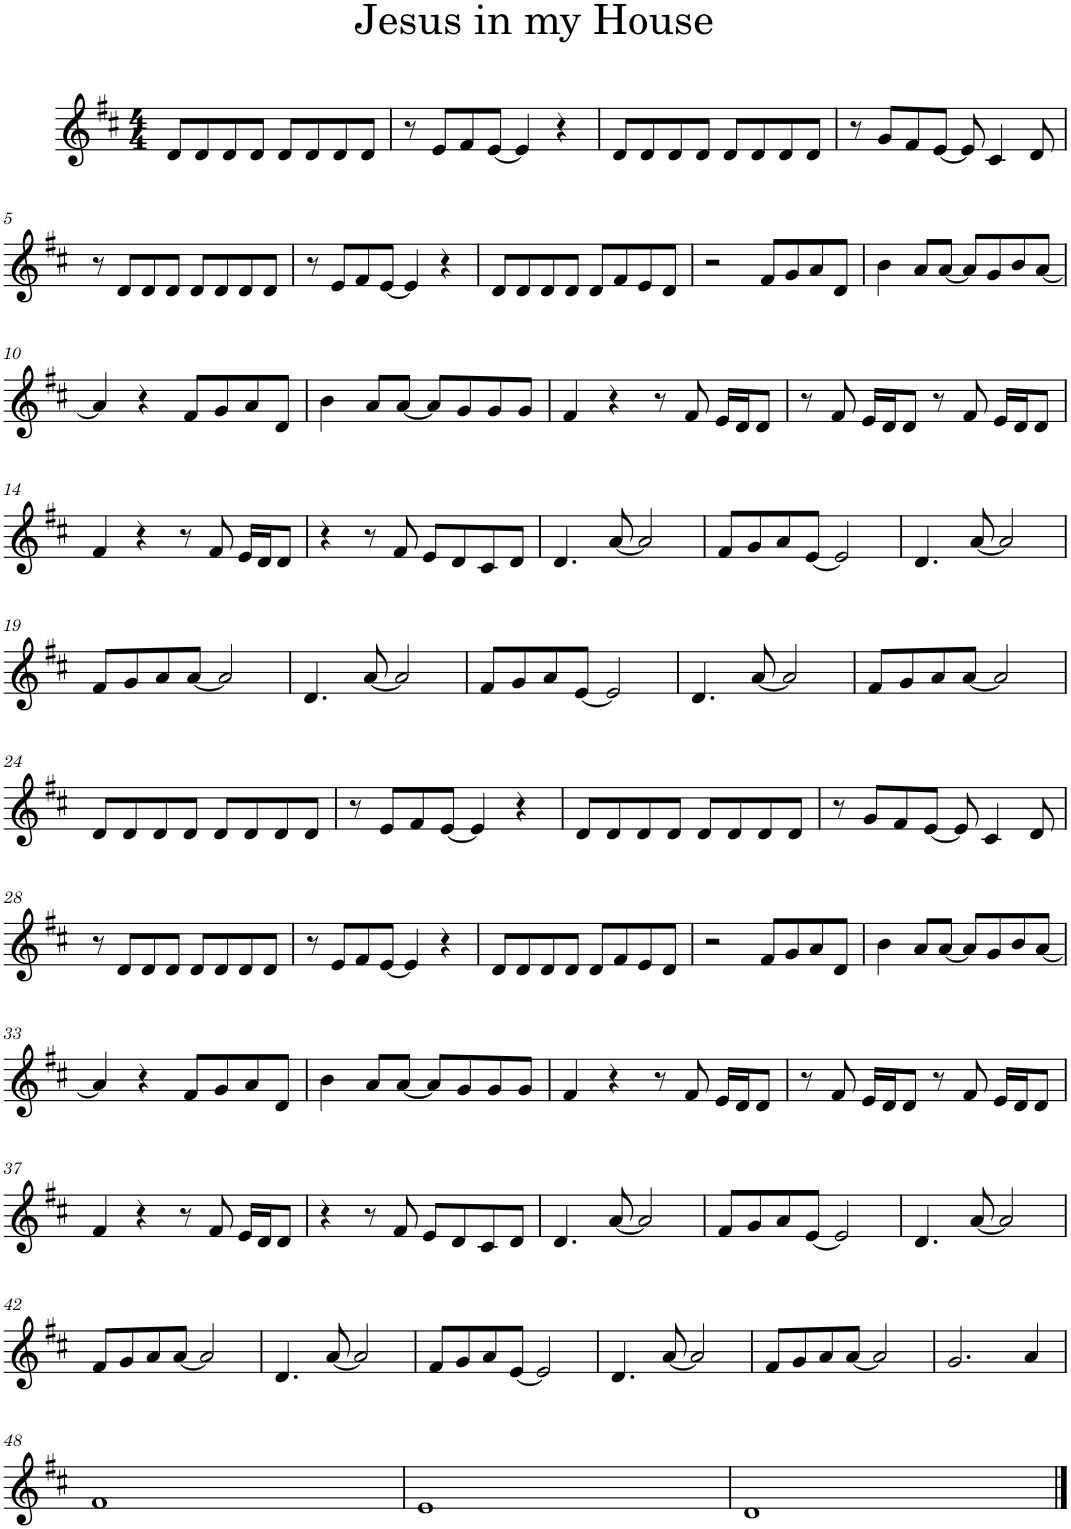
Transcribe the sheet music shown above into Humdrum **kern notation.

**kern
*part1
*staff1
*I"Trompete
*I'Trp.
*clefG2
*Trd1c2
*k[f#c#]
*M4/4
=1
8d/L
8d/
8d/
8d/J
8d/L
8d/
8d/
!LO:TX:a:t=Jesus in my House
8d/J
=2
8r
8e/L
8f#/
[8e/J
4e/]
4r
=3
8d/L
8d/
8d/
8d/J
8d/L
8d/
8d/
8d/J
=4
8r
8g/L
8f#/
[8e/J
8e/]
4c#/
8d/
!!LO:LB:g=z
=5
8r
8d/L
8d/
8d/J
8d/L
8d/
8d/
8d/J
=6
8r
8e/L
8f#/
[8e/J
4e/]
4r
=7
8d/L
8d/
8d/
8d/J
8d/L
8f#/
8e/
8d/J
=8
2r
8f#/L
8g/
8a/
8d/J
=9
4b\
8a/L
[8a/J
8a/L]
8g/
8b/
[8a/J
!!LO:LB:g=z
=10
4a/]
4r
8f#/L
8g/
8a/
8d/J
=11
4b\
8a/L
[8a/J
8a/L]
8g/
8g/
8g/J
=12
4f#/
4r
8r
8f#/
16e/LL
16d/J
8d/J
=13
8r
8f#/
16e/LL
16d/J
8d/J
8r
8f#/
16e/LL
16d/J
8d/J
!!LO:LB:g=z
=14
4f#/
4r
8r
8f#/
16e/LL
16d/J
8d/J
=15
4r
8r
8f#/
8e/L
8d/
8c#/
8d/J
=16
4.d/
[8a/
2a/]
=17
8f#/L
8g/
8a/
[8e/J
2e/]
=18
4.d/
[8a/
2a/]
!!LO:LB:g=z
=19
8f#/L
8g/
8a/
[8a/J
2a/]
=20
4.d/
[8a/
2a/]
=21
8f#/L
8g/
8a/
[8e/J
2e/]
=22
4.d/
[8a/
2a/]
=23
8f#/L
8g/
8a/
[8a/J
2a/]
!!LO:LB:g=z
=24
8d/L
8d/
8d/
8d/J
8d/L
8d/
8d/
8d/J
=25
8r
8e/L
8f#/
[8e/J
4e/]
4r
=26
8d/L
8d/
8d/
8d/J
8d/L
8d/
8d/
8d/J
=27
8r
8g/L
8f#/
[8e/J
8e/]
4c#/
8d/
!!LO:LB:g=z
=28
8r
8d/L
8d/
8d/J
8d/L
8d/
8d/
8d/J
=29
8r
8e/L
8f#/
[8e/J
4e/]
4r
=30
8d/L
8d/
8d/
8d/J
8d/L
8f#/
8e/
8d/J
=31
2r
8f#/L
8g/
8a/
8d/J
=32
4b\
8a/L
[8a/J
8a/L]
8g/
8b/
[8a/J
!!LO:LB:g=z
=33
4a/]
4r
8f#/L
8g/
8a/
8d/J
=34
4b\
8a/L
[8a/J
8a/L]
8g/
8g/
8g/J
=35
4f#/
4r
8r
8f#/
16e/LL
16d/J
8d/J
=36
8r
8f#/
16e/LL
16d/J
8d/J
8r
8f#/
16e/LL
16d/J
8d/J
!!LO:LB:g=z
=37
4f#/
4r
8r
8f#/
16e/LL
16d/J
8d/J
=38
4r
8r
8f#/
8e/L
8d/
8c#/
8d/J
=39
4.d/
[8a/
2a/]
=40
8f#/L
8g/
8a/
[8e/J
2e/]
=41
4.d/
[8a/
2a/]
!!LO:LB:g=z
=42
8f#/L
8g/
8a/
[8a/J
2a/]
=43
4.d/
[8a/
2a/]
=44
8f#/L
8g/
8a/
[8e/J
2e/]
=45
4.d/
[8a/
2a/]
=46
8f#/L
8g/
8a/
[8a/J
2a/]
=47
2.g/
4a/
!!LO:LB:g=z
=48
1f#
=49
1e
=50
1d
==
*-
